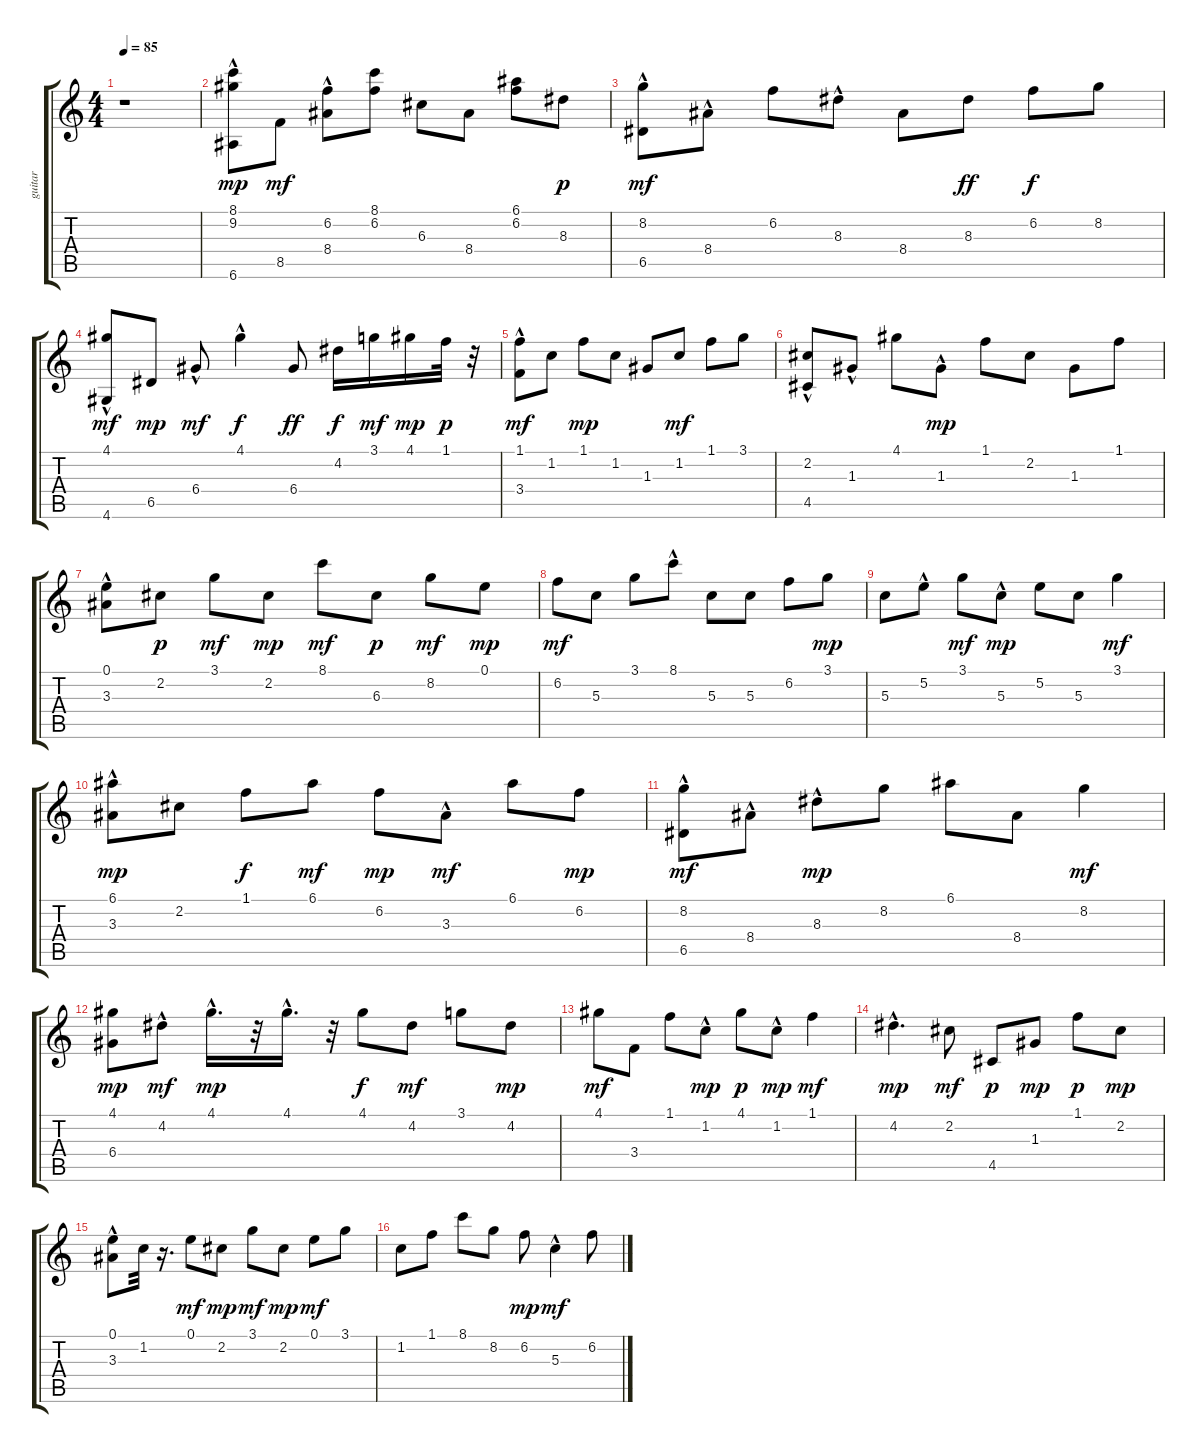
\track ("guitar" "guitar") {instrument acousticguitarsteel}
\staff {score tabs}
\tuning (E4 B3 G3 D3 A2 E2) {hide}
\ts (4 4)
\tempo 85
\clef g2
\ks c
r.1{dy f} |
(8.1 9.2{hac} 6.6{hac}).8{dy mp} 8.5.8{dy mf} (6.2 8.4{hac}).8 (8.1 6.2).8 6.3.8 8.4.8 (6.1 6.2).8 8.3.8{dy p} |
(8.2 6.5{hac}).8{dy mf} 8.4{hac}.8 6.2.8 8.3{hac}.8 8.4.8 8.3.8{dy ff} 6.2.8{dy f} 8.2.8 |
(4.1 4.6{hac}).8{dy mf} 6.5.8{dy mp} 6.4{hac}.8{dy mf} 4.1{hac}.4{dy f} 6.4.8{dy ff} 4.2.16{dy f} 3.1.16{dy mf} 4.1.16{dy mp} 1.1.32{dy p} r.32 |
(1.1{hac} 3.4{hac}).8{dy mf} 1.2.8 1.1.8{dy mp} 1.2.8 1.3.8 1.2.8{dy mf} 1.1.8 3.1.8 |
(2.2 4.5{hac}).8 1.3{hac}.8 4.1.8 1.3{hac}.8{dy mp} 1.1.8 2.2.8 1.3.8 1.1.8 |
(0.1{hac} 3.3{hac}).8 2.2.8{dy p} 3.1.8{dy mf} 2.2.8{dy mp} 8.1.8{dy mf} 6.3.8{dy p} 8.2.8{dy mf} 0.1.8{dy mp} |
6.2.8{dy mf} 5.3.8 3.1.8 8.1{hac}.8 5.3.8 5.3.8 6.2.8 3.1.8{dy mp} |
5.3.8 5.2{hac}.8 3.1.8{dy mf} 5.3{hac}.8{dy mp} 5.2.8 5.3.8 3.1.4{dy mf} |
(6.1 3.3{hac}).8{dy mp} 2.2.8 1.1.8{dy f} 6.1.8{dy mf} 6.2.8{dy mp} 3.3{hac}.8{dy mf} 6.1.8 6.2.8{dy mp} |
(8.2 6.5{hac}).8{dy mf} 8.4{hac}.8 8.3{hac}.8{dy mp} 8.2.8 6.1.8 8.4.8 8.2.4{dy mf} |
(4.1 6.4).8{dy mp} 4.2{hac}.8{dy mf} 4.1{hac}.16{d dy mp} r.32 4.1{hac}.16{d} r.32 4.1.8{dy f} 4.2.8{dy mf} 3.1.8 4.2.8{dy mp} |
4.1.8{dy mf} 3.4.8 1.1.8 1.2{hac}.8{dy mp} 4.1.8{dy p} 1.2{hac}.8{dy mp} 1.1.4{dy mf} |
4.2{hac}.4{d dy mp} 2.2.8{dy mf} 4.5.8{dy p} 1.3.8{dy mp} 1.1.8{dy p} 2.2.8{dy mp} |
(0.1 3.3{hac}).8 1.2.32 r.16{d} 0.1.8{dy mf} 2.2.8{dy mp} 3.1.8{dy mf} 2.2.8{dy mp} 0.1.8{dy mf} 3.1.8 |
1.2.8 1.1.8 8.1.8 8.2.8 6.2.8{dy mp} 5.3{hac}.4{dy mf} 6.2.8
